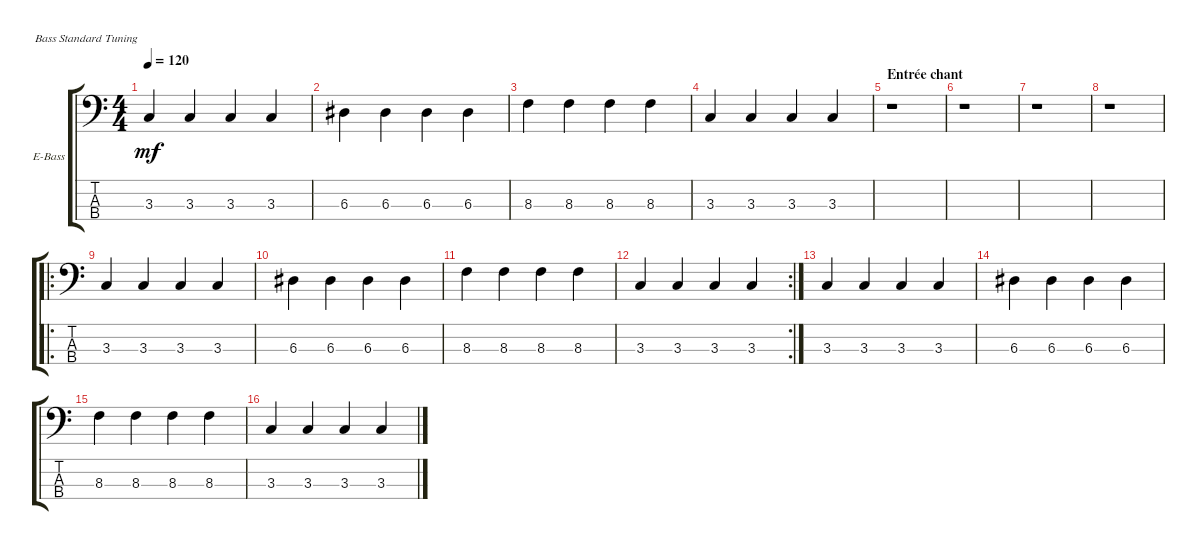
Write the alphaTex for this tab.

\defaultSystemsLayout 4
\bracketExtendMode groupsimilarinstruments
\firstSystemTrackNameOrientation horizontal
\otherSystemsTrackNameOrientation horizontal
\track ("Electric Bass" "E-Bass") {instrument electricbassfinger}
\staff {score tabs}
\tuning (G2 D2 A1 E1)
\ts (4 4)
\tempo 120
\clef f4
\ks c
3.3.4{dy mf} 3.3.4 3.3.4 3.3.4 |
6.3.4 6.3.4 6.3.4 6.3.4 |
8.3.4 8.3.4 8.3.4 8.3.4 |
3.3.4 3.3.4 3.3.4 3.3.4 |
\section ("" "Entrée chant")
r.1 |
r.1 |
r.1 |
r.1 |
\ro
3.3.4 3.3.4 3.3.4 3.3.4 |
6.3.4 6.3.4 6.3.4 6.3.4 |
8.3.4 8.3.4 8.3.4 8.3.4 |
\rc 2
3.3.4 3.3.4 3.3.4 3.3.4 |
3.3.4 3.3.4 3.3.4 3.3.4 |
6.3.4 6.3.4 6.3.4 6.3.4 |
8.3.4 8.3.4 8.3.4 8.3.4 |
3.3.4 3.3.4 3.3.4 3.3.4
